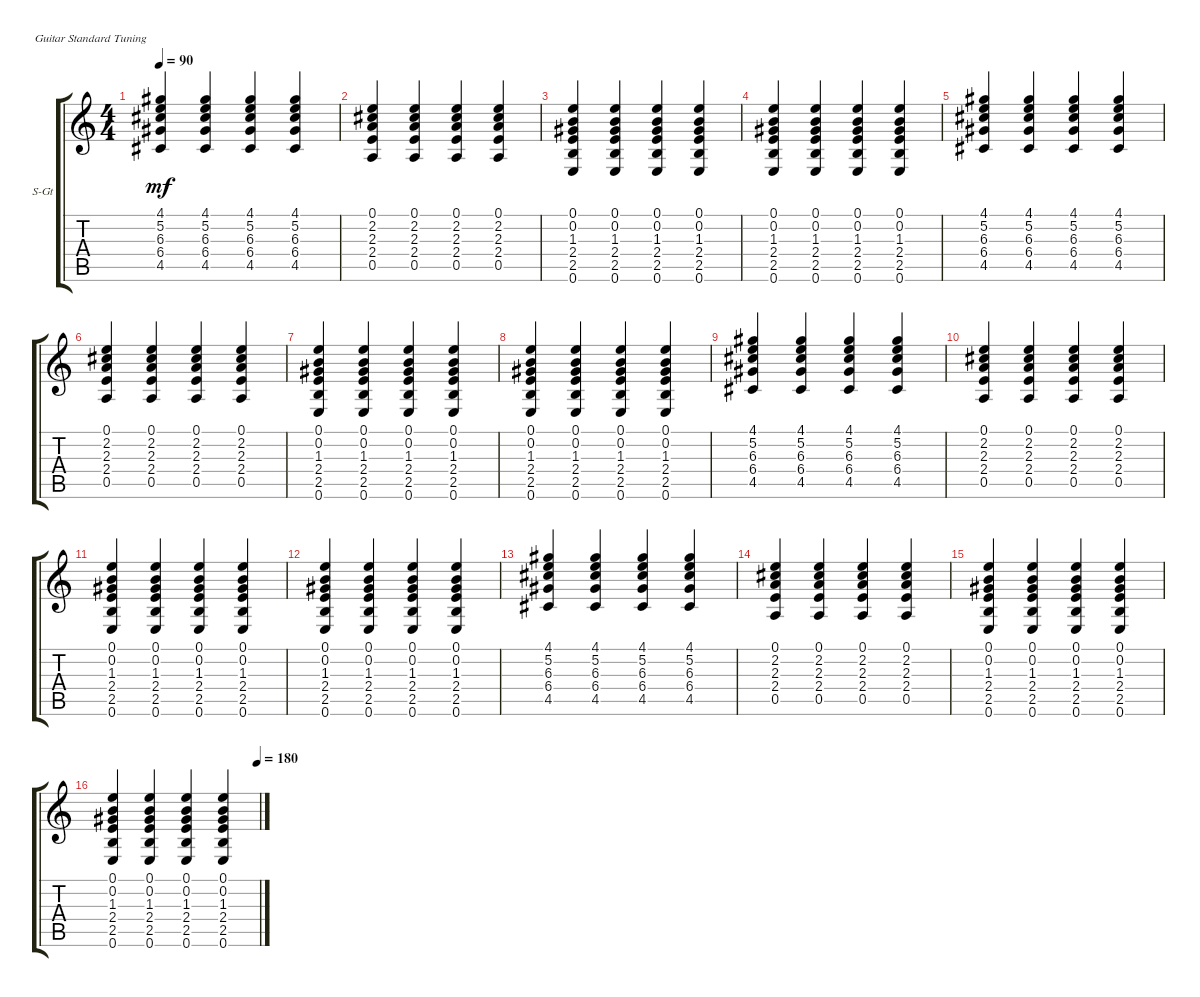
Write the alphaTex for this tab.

\defaultSystemsLayout 4
\bracketExtendMode groupsimilarinstruments
\firstSystemTrackNameOrientation horizontal
\otherSystemsTrackNameOrientation horizontal
\track ("Steel Guitar" "S-Gt") {instrument acousticguitarsteel}
\staff {score tabs}
\tuning (E4 B3 G3 D3 A2 E2)
\ts (4 4)
\tempo 90
\clef g2
\ks c
(4.1 5.2 6.3 6.4 4.5).4{dy mf instrument acousticguitarsteel} (4.1 5.2 6.3 6.4 4.5).4 (4.1 5.2 6.3 6.4 4.5).4 (4.1 5.2 6.3 6.4 4.5).4 |
(2.2 2.3 2.4 0.5 0.1).4 (2.2 2.3 2.4 0.5 0.1).4 (2.2 2.3 2.4 0.5 0.1).4 (2.2 2.3 2.4 0.5 0.1).4 |
(2.5 2.4 1.3 0.6 0.2 0.1).4 (2.5 2.4 1.3 0.6 0.2 0.1).4 (2.5 2.4 1.3 0.6 0.2 0.1).4 (2.5 2.4 1.3 0.6 0.2 0.1).4 |
(2.5 2.4 1.3 0.2 0.1 0.6).4 (2.5 2.4 1.3 0.2 0.1 0.6).4 (2.5 2.4 1.3 0.6 0.2 0.1).4 (2.5 2.4 1.3 0.1 0.2 0.6).4 |
(4.1 5.2 6.3 6.4 4.5).4 (4.1 5.2 6.3 6.4 4.5).4 (4.1 5.2 6.3 6.4 4.5).4 (4.1 5.2 6.3 6.4 4.5).4 |
(2.2 2.3 2.4 0.5 0.1).4 (2.2 2.3 2.4 0.5 0.1).4 (2.2 2.3 2.4 0.5 0.1).4 (2.2 2.3 2.4 0.5 0.1).4 |
(2.5 2.4 1.3 0.2 0.1 0.6).4 (2.5 2.4 1.3 0.2 0.1 0.6).4 (2.5 2.4 1.3 0.6 0.2 0.1).4 (2.5 2.4 1.3 0.1 0.2 0.6).4 |
(2.5 2.4 1.3 0.2 0.1 0.6).4 (2.5 2.4 1.3 0.2 0.1 0.6).4 (2.5 2.4 1.3 0.6 0.2 0.1).4 (2.5 2.4 1.3 0.1 0.2 0.6).4 |
(4.1 5.2 6.3 6.4 4.5).4 (4.1 5.2 6.3 6.4 4.5).4 (4.1 5.2 6.3 6.4 4.5).4 (4.1 5.2 6.3 6.4 4.5).4 |
(2.2 2.3 2.4 0.5 0.1).4 (2.2 2.3 2.4 0.5 0.1).4 (2.2 2.3 2.4 0.5 0.1).4 (2.2 2.3 2.4 0.5 0.1).4 |
(2.5 2.4 1.3 0.6 0.2 0.1).4 (2.5 2.4 1.3 0.6 0.2 0.1).4 (2.5 2.4 1.3 0.6 0.2 0.1).4 (2.5 2.4 1.3 0.6 0.2 0.1).4 |
(2.5 2.4 1.3 0.2 0.1 0.6).4 (2.5 2.4 1.3 0.2 0.1 0.6).4 (2.5 2.4 1.3 0.6 0.2 0.1).4 (2.5 2.4 1.3 0.1 0.2 0.6).4 |
(4.1 5.2 6.3 6.4 4.5).4 (4.1 5.2 6.3 6.4 4.5).4 (4.1 5.2 6.3 6.4 4.5).4 (4.1 5.2 6.3 6.4 4.5).4 |
(2.2 2.3 2.4 0.5 0.1).4 (2.2 2.3 2.4 0.5 0.1).4 (2.2 2.3 2.4 0.5 0.1).4 (2.2 2.3 2.4 0.5 0.1).4 |
(2.5 2.4 1.3 0.2 0.1 0.6).4 (2.5 2.4 1.3 0.2 0.1 0.6).4 (2.5 2.4 1.3 0.6 0.2 0.1).4 (2.5 2.4 1.3 0.1 0.2 0.6).4 |
\tempo (180 0.9875)
(2.5 2.4 1.3 0.2 0.1 0.6).4 (2.5 2.4 1.3 0.2 0.1 0.6).4 (2.5 2.4 1.3 0.6 0.2 0.1).4 (2.5 2.4 1.3 0.1 0.2 0.6).4
